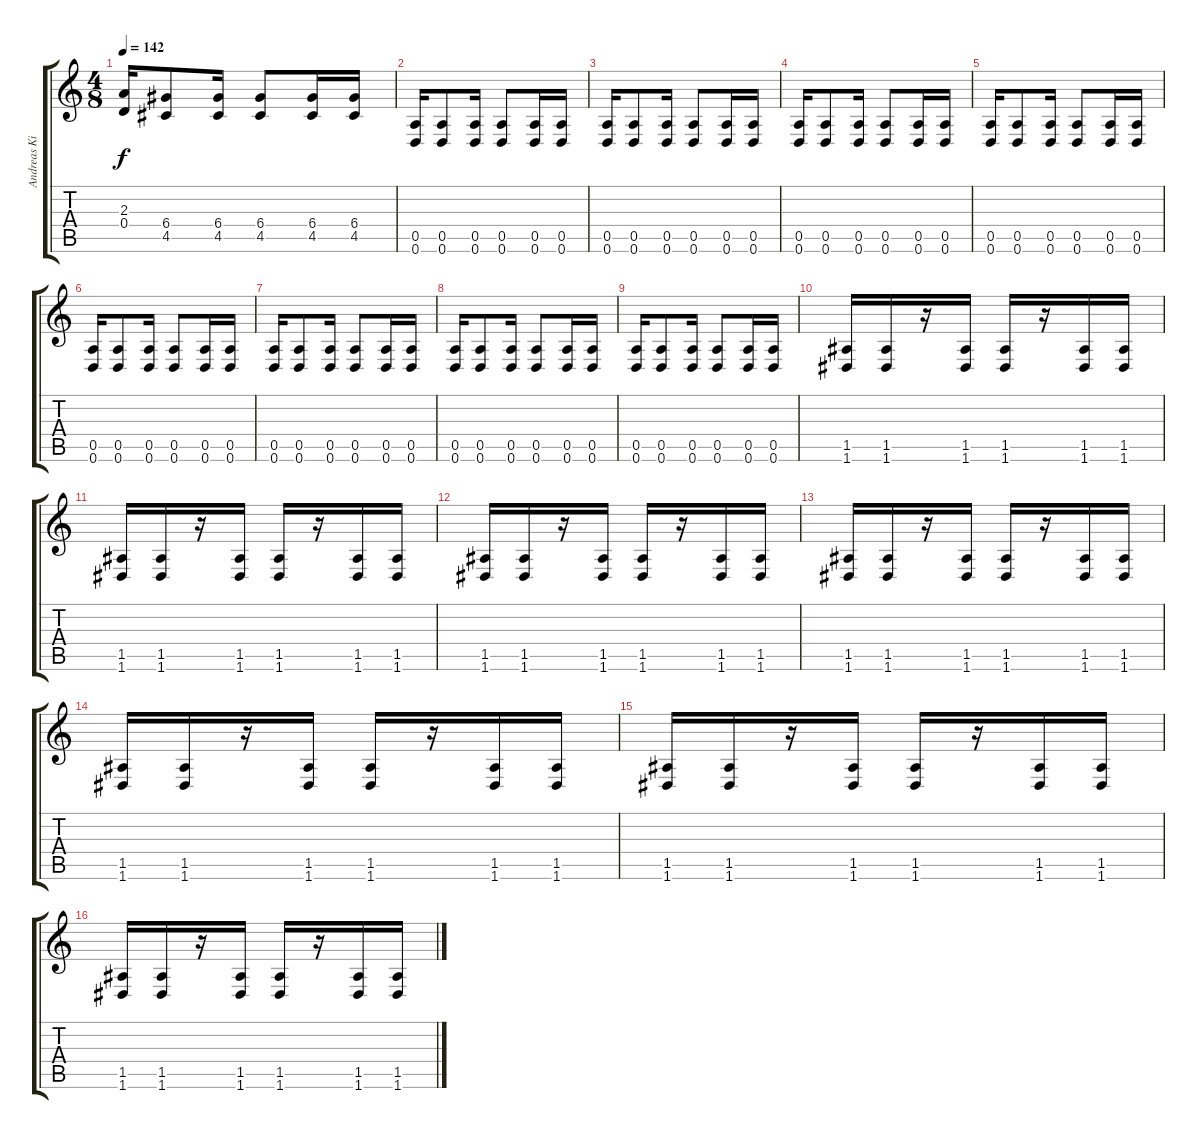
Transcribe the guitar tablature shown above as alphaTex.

\track ("Andreas Kisser" "Andreas Ki") {instrument distortionguitar}
\staff {score tabs}
\tuning (E4 B3 G3 D3 A2 D2) {hide}
\ts (4 8)
\tempo 142
\clef g2
\ks c
(2.3 0.4).16{dy f} (6.4 4.5).8 (6.4 4.5).16 (6.4 4.5).8 (6.4 4.5).16 (6.4 4.5).16 |
(0.5 0.6).16 (0.5 0.6).8 (0.5 0.6).16 (0.5 0.6).8 (0.5 0.6).16 (0.5 0.6).16 |
(0.5 0.6).16 (0.5 0.6).8 (0.5 0.6).16 (0.5 0.6).8 (0.5 0.6).16 (0.5 0.6).16 |
(0.5 0.6).16 (0.5 0.6).8 (0.5 0.6).16 (0.5 0.6).8 (0.5 0.6).16 (0.5 0.6).16 |
(0.5 0.6).16 (0.5 0.6).8 (0.5 0.6).16 (0.5 0.6).8 (0.5 0.6).16 (0.5 0.6).16 |
(0.5 0.6).16 (0.5 0.6).8 (0.5 0.6).16 (0.5 0.6).8 (0.5 0.6).16 (0.5 0.6).16 |
(0.5 0.6).16 (0.5 0.6).8 (0.5 0.6).16 (0.5 0.6).8 (0.5 0.6).16 (0.5 0.6).16 |
(0.5 0.6).16 (0.5 0.6).8 (0.5 0.6).16 (0.5 0.6).8 (0.5 0.6).16 (0.5 0.6).16 |
(0.5 0.6).16 (0.5 0.6).8 (0.5 0.6).16 (0.5 0.6).8 (0.5 0.6).16 (0.5 0.6).16 |
(1.5 1.6).16 (1.5 1.6).16 r.16 (1.5 1.6).16 (1.5 1.6).16 r.16 (1.5 1.6).16 (1.5 1.6).16 |
(1.5 1.6).16 (1.5 1.6).16 r.16 (1.5 1.6).16 (1.5 1.6).16 r.16 (1.5 1.6).16 (1.5 1.6).16 |
(1.5 1.6).16 (1.5 1.6).16 r.16 (1.5 1.6).16 (1.5 1.6).16 r.16 (1.5 1.6).16 (1.5 1.6).16 |
(1.5 1.6).16 (1.5 1.6).16 r.16 (1.5 1.6).16 (1.5 1.6).16 r.16 (1.5 1.6).16 (1.5 1.6).16 |
(1.5 1.6).16 (1.5 1.6).16 r.16 (1.5 1.6).16 (1.5 1.6).16 r.16 (1.5 1.6).16 (1.5 1.6).16 |
(1.5 1.6).16 (1.5 1.6).16 r.16 (1.5 1.6).16 (1.5 1.6).16 r.16 (1.5 1.6).16 (1.5 1.6).16 |
(1.5 1.6).16 (1.5 1.6).16 r.16 (1.5 1.6).16 (1.5 1.6).16 r.16 (1.5 1.6).16 (1.5 1.6).16
